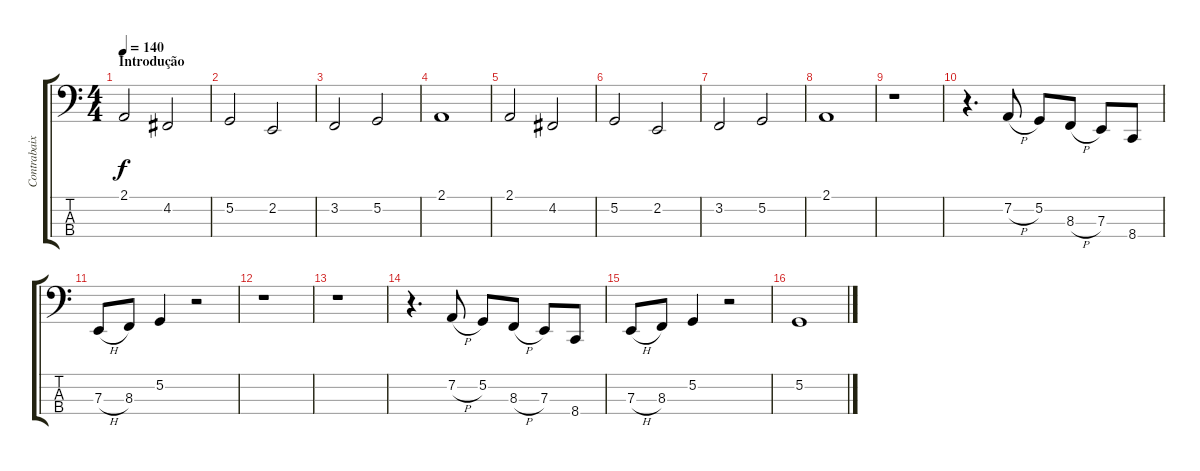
\track ("Contrabaixo" "Contrabaix") {instrument tremolostrings}
\staff {score tabs}
\tuning (G2 D2 A1 E1) {hide}
\ts (4 4)
\section ("" "Introdução")
\tempo 140
\clef f4
\ks c
2.1.2{dy f volume 3 instrument tremolostrings} 4.2.2 |
5.2.2 2.2.2 |
3.2.2 5.2.2 |
2.1.1 |
2.1.2 4.2.2 |
5.2.2 2.2.2 |
3.2.2 5.2.2 |
2.1.1 |
r.1 |
r.4{d volume 8} 7.2{h}.8 5.2.8 8.3{h}.8 7.3.8 8.4.8 |
7.3{h}.8 8.3.8 5.2.4 r.2 |
r.1 |
r.1 |
r.4{d} 7.2{h}.8 5.2.8 8.3{h}.8 7.3.8 8.4.8 |
7.3{h}.8 8.3.8 5.2.4 r.2 |
5.2.1
